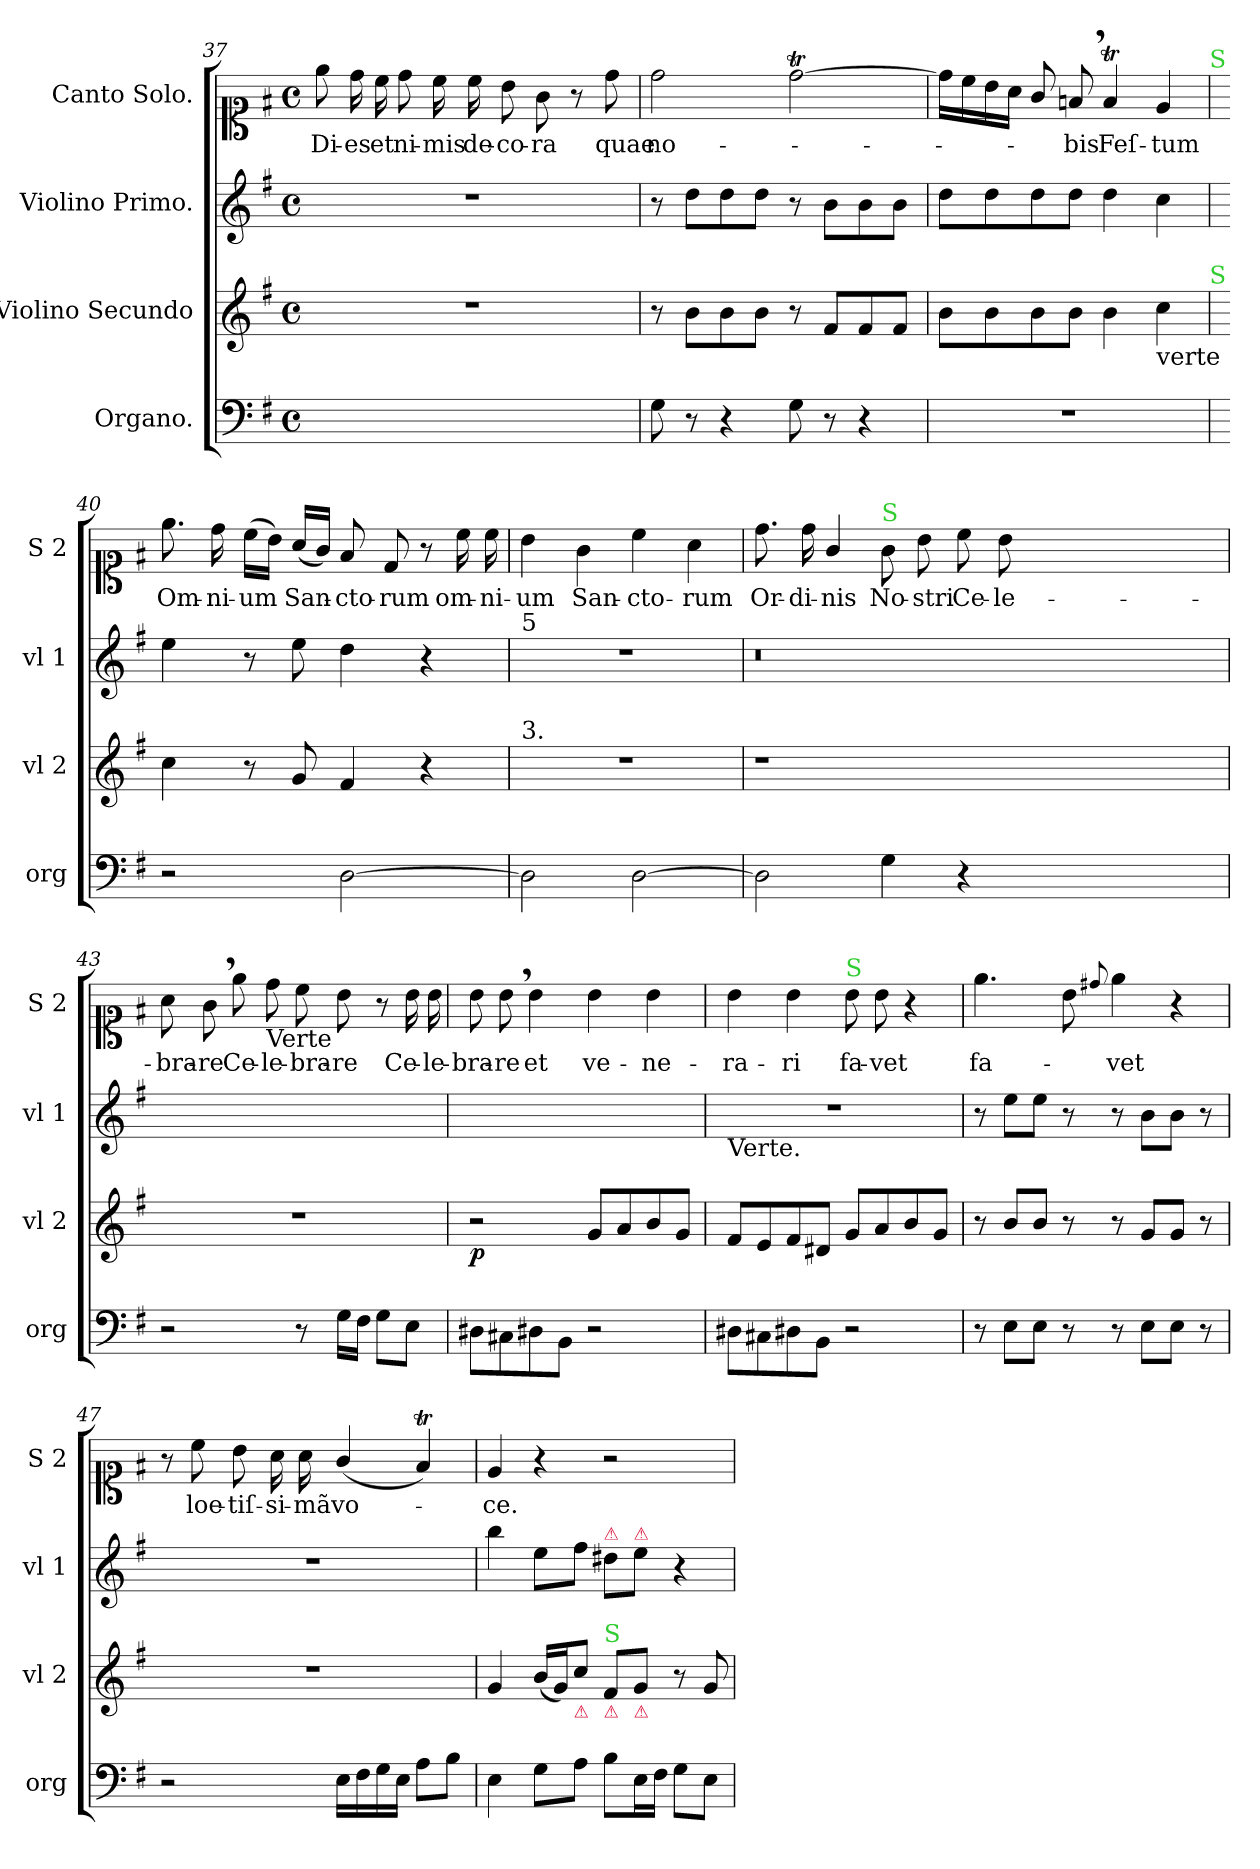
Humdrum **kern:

**kern	**dynam	**kern	**dynam	**kern	**dynam	**kern	**text
*part4	*part4	*part3	*part3	*part2	*part2	*part1	*part1
*staff4	*staff4	*staff3	*staff3	*staff2	*staff2	*staff1	*staff1
*I"Organo.	*	*I"Violino Secundo	*	*I"Violino Primo.	*	*I"Canto Solo.	*
*I'org	*	*I'vl 2	*	*I'vl 1	*	*I'S 2	*
*clefF4	*	*clefG2	*	*clefG2	*	*clefC1	*
*k[f#]	*	*k[f#]	*	*k[f#]	*	*k[f#]	*
*M4/4	*	*M4/4	*	*M4/4	*	*M4/4	*
*met(c)	*	*met(c)	*	*met(c)	*	*met(c)	*
=37	=37	=37	=37	=37	=37	=37	=37
1ryy	.	1r	.	1r	.	8ee	Di-
.	.	.	.	.	.	16dd	-es
.	.	.	.	.	.	16cc	et
.	.	.	.	.	.	8dd	ni-
.	.	.	.	.	.	16cc	-mis
.	.	.	.	.	.	16cc	de-
.	.	.	.	.	.	8b	-co-
.	.	.	.	.	.	8g	-ra
.	.	.	.	.	.	8r	.
.	.	.	.	.	.	8dd	quae
=38	=38	=38	=38	=38	=38	=38	=38
!	!LO:DY:a	!	!	!	!	!	!
8G	piano	8r	.	8r	.	2dd	no-
8r	.	8bL	.	8ddL	.	.	.
4r	.	8b	.	8dd	.	.	.
.	.	8bJ	.	8ddJ	.	.	.
8G	.	8r	.	8r	.	[2ddT	.
8r	.	8f#L	.	8bL	.	.	.
4r	.	8f#	.	8b	.	.	.
.	.	8f#J	.	8bJ	.	.	.
=39	=39	=39	=39	=39	=39	=39	=39
1r	.	8bL	.	8ddL	.	16ddLL]	.
.	.	.	.	.	.	16cc	.
.	.	8b	.	8dd	.	16b	.
.	.	.	.	.	.	16aJJ	.
.	.	8b	.	8dd	.	8g/	.
.	.	8bJ	.	8ddJ	.	8fn,	-bis
.	.	4b	.	4dd	.	4fT	Feſ-
!	!	!LO:TX:b:t=verte	!	!	!	!	!
.	.	4cc	.	4cc	.	4e	-tum
!	!	!	!	!	!	!LO:TX:a:color=limegreen:t=S	!
!	!	!LO:TX:a:color=limegreen:t=S	!	!	!	!	!
=40	=40	=40	=40	=40	=40	=40	=40
2r	.	4cc	.	4ee	.	8.ee	Om-
.	.	.	.	.	.	16dd	-ni-
.	.	8r	.	8r	.	(>16ccLL	-um
.	.	.	.	.	.	16bJJ)	.
.	.	8g	.	8ee	.	(<16a/LL	San-
.	.	.	.	.	.	16g/JJ)	.
[2D	.	4f#	.	4dd	.	8f#	-cto-
.	.	.	.	.	.	8d	-rum
.	.	4r	.	4r	.	8r	.
.	.	.	.	.	.	16cc	om-
.	.	.	.	.	.	16cc	-ni-
=41	=41	=41	=41	=41	=41	=41	=41
!	!	!	!	!LO:TX:a:t=5	!	!	!
!	!	!LO:TX:a:t=3.	!	!	!	!	!
2D]	.	1r	.	1r	.	4b	-um
.	.	.	.	.	.	4g	San-
[2D	.	.	.	.	.	4cc	-cto-
.	.	.	.	.	.	4a	-rum
=42	=42	=42	=42	=42	=42	=42	=42
2D]	.	1r	.	0.r	.	8.dd	Or-
.	.	.	.	.	.	16dd	-di-
.	.	.	.	.	.	4g/	-nis
!	!	!	!	!	!	!LO:TX:a:color=limegreen:t=S	!
4G	.	.	.	.	.	8g	No-
.	.	.	.	.	.	8b	-stri
4r	.	.	.	.	.	8cc	Ce-
.	.	.	.	.	.	8b	-le-
0ryy	.	0ryy	.	.	.	0ryy	.
=43	=43	=43	=43	=43	=43	=43	=43
2r	.	1r	.	1ryy	.	8a	-bra-
.	.	.	.	.	.	8g,	-re
!	!	!	!	!	!	!	!LO:LY:i
.	.	.	.	.	.	8ee	Ce-
!	!	!	!	!	!	!LO:TX:b:t=Verte	!
!	!	!	!	!	!	!	!LO:LY:i
.	.	.	.	.	.	8dd	-le-
!	!	!	!	!	!	!	!LO:LY:i
8r	.	.	.	.	.	8cc	-bra-
!	!	!	!	!	!	!	!LO:LY:i
16GLL	.	.	.	.	.	8b	-re
16F#JJ	.	.	.	.	.	.	.
8GL	.	.	.	.	.	8r	.
!	!	!	!	!	!	!	!LO:LY:i
8EJ	.	.	.	.	.	16b	Ce-
!	!	!	!	!	!	!	!LO:LY:i
.	.	.	.	.	.	16b	-le-
=44	=44	=44	=44	=44	=44	=44	=44
!	!	!	!	!	!	!	!LO:LY:i
8D#X\L	.	2r	p	1ryy	.	8b	-bra-
!	!	!	!	!	!	!	!LO:LY:i
8C#X\	.	.	.	.	.	8b,	-re
8D#X\	.	.	.	.	.	4b	et
8BB\J	.	.	.	.	.	.	.
2r	.	8gL	.	.	.	4b	ve-
.	.	8a	.	.	.	.	.
.	.	8b	.	.	.	4b	-ne-
.	.	8gJ	.	.	.	.	.
=45	=45	=45	=45	=45	=45	=45	=45
!	!	!	!	!LO:TX:b:t=Verte.	!	!	!
8D#X\L	.	8f#L	.	1r	.	4b	-ra-
8C#X\	.	8e	.	.	.	.	.
8D#X\	.	8f#	.	.	.	4b	-ri
8BB\J	.	8d#XJ	.	.	.	.	.
!	!	!	!	!	!	!LO:TX:a:color=limegreen:t=S	!
2r	.	8gL	.	.	.	8b	fa-
.	.	8a	.	.	.	8b	-vet
.	.	8b	.	.	.	4r	.
.	.	8gJ	.	.	.	.	.
=46	=46	=46	=46	=46	=46	=46	=46
8r	.	8r	.	8r	.	4.ee	fa-
8EL	.	8b/L	.	8eeL	.	.	.
8EJ	.	8b/J	.	8eeJ	.	.	.
8r	.	8r	.	8r	.	8b	.
.	.	.	.	.	.	8qqdd#X/	.
8r	.	8r	.	8r	.	4ee	-vet
8EL	.	8gL	.	8bL	.	.	.
8EJ	.	8gJ	.	8bJ	.	4r	.
8r	.	8r	.	8r	.	.	.
=47	=47	=47	=47	=47	=47	=47	=47
2r	.	1r	.	1r	.	8r	.
.	.	.	.	.	.	8cc	loe-
.	.	.	.	.	.	8b	-tiſ-
.	.	.	.	.	.	16a	-si-
.	.	.	.	.	.	16a	-mã
16ELL	.	.	.	.	.	(<4g/	vo-
16F#	.	.	.	.	.	.	.
16G	.	.	.	.	.	.	.
16EJJ	.	.	.	.	.	.	.
8AL	.	.	.	.	.	4f#t)	.
8BJ	.	.	.	.	.	.	.
=48	=48	=48	=48	=48	=48	=48	=48
!	!LO:DY:a	!	!LO:DY:a	!	!LO:DY:a:rj	!	!
4E	forte	4g	forte	4bb	forte	4e	-ce.
8GL	.	(<16bLL	.	8eeL	.	4r	.
.	.	16gJ)	.	.	.	.	.
!	!	!LO:TX:b:color=crimson:t=⚠	!	!	!	!	!
8AJ	.	8ccJ	.	8ff#J	.	.	.
!	!	!	!	!LO:TX:a:color=crimson:t=⚠	!	!	!
!	!	!LO:TX:a:color=limegreen:t=S	!	!	!	!	!
!	!	!LO:TX:b:color=crimson:t=⚠	!	!	!	!	!
8BL	.	8f#L	.	8dd#XL	.	2r	.
!	!	!	!	!LO:TX:a:color=crimson:t=⚠	!	!	!
!	!	!LO:TX:b:color=crimson:t=⚠	!	!	!	!	!
16EL	.	8gJ	.	8eeJ	.	.	.
16F#JJ	.	.	.	.	.	.	.
8GL	.	8r	.	4r	.	.	.
8EJ	.	8g	.	.	.	.	.
=	=	=	=	=	=	=	=
*-	*-	*-	*-	*-	*-	*-	*-
